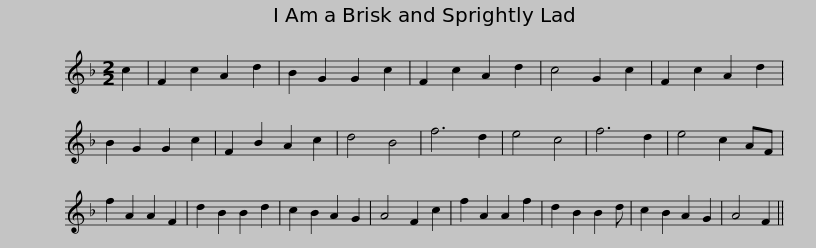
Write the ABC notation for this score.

X:1
L:1/8
M:2/2
I:linebreak $
K:F
V:1 treble
V:1
 c2 | F2 c2 A2 d2 | B2 G2 G2 c2 | F2 c2 A2 d2 | c4 G2 c2 | %5
 F2 c2 A2 d2 | B2 G2 G2 c2 | F2 B2 A2 c2 | d4 B4 | f6 d2 | %10
 e4 c4 | f6 d2 |$ e4 c2 AF | f2 A2 A2 F2 | d2 B2 B2 d2 | %15
 c2 B2 A2 G2 | A4 F2 c2 | f2 A2 A2 f2 | d2 B2 B2 d | c2 B2 A2 G2 | %20
 A4 F2 || %21
